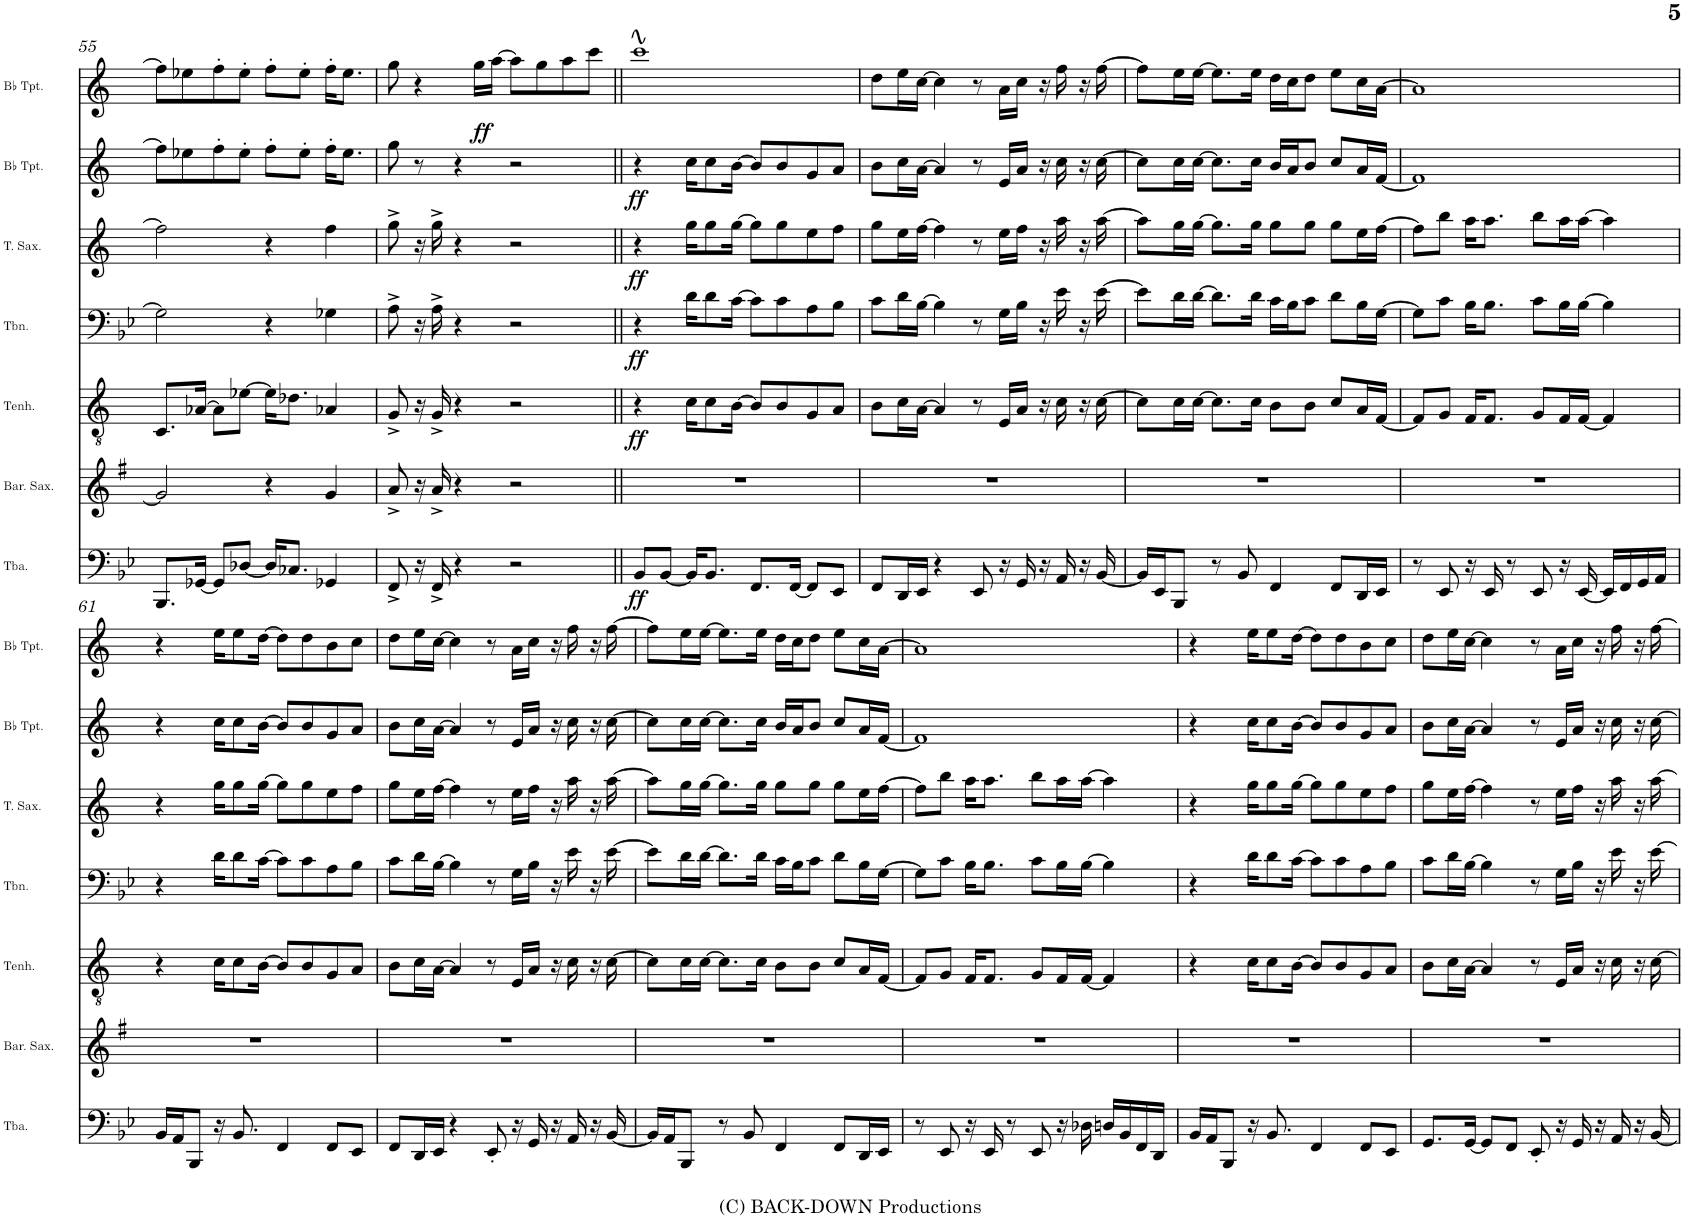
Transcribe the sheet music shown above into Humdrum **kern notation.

**kern	**dynam	**kern	**kern	**dynam	**kern	**dynam	**kern	**dynam	**kern	**dynam	**kern	**dynam
*part7	*part7	*part6	*part5	*part5	*part4	*part4	*part3	*part3	*part2	*part2	*part1	*part1
*staff7	*staff7	*staff6	*staff5	*staff5	*staff4	*staff4	*staff3	*staff3	*staff2	*staff2	*staff1	*staff1
*I"Tuba	*	*I"Baritone Saxophone	*I"Tenorhorn	*	*I"Trombone	*	*I"Tenor Saxophone	*	*I"Bb Trumpet	*	*I"Bb Trumpet	*
*I'Tba.	*	*I'Bar. Sax.	*I'Tenh.	*	*I'Tbn.	*	*I'T. Sax.	*	*I'Bb Tpt.	*	*I'Bb Tpt.	*
!!LO:PB:g=z
*clefF4	*	*clefG2	*clefGv2	*	*clefF4	*	*clefG2	*	*clefG2	*	*clefG2	*
*	*	*Trd12c21	*Trd1c2	*	*	*	*Trd8c14	*	*Trd1c2	*	*Trd1c2	*
*k[b-e-]	*	*k[f#]	*k[]	*	*k[b-e-]	*	*k[]	*	*k[]	*	*k[]	*
*M4/4	*	*M4/4	*M4/4	*	*M4/4	*	*M4/4	*	*M4/4	*	*M4/4	*
=55	=55	=55	=55	=55	=55	=55	=55	=55	=55	=55	=55	=55
8.BBB-/L	.	2g/]	8.C/L	.	2G-\]	.	2ff\]	.	8ff\L]	.	8ff\L]	.
.	.	.	.	.	.	.	.	.	8ee-X\	.	8ee-X\	.
[16GG-X/Jk	.	.	[16A-X/Jk	.	.	.	.	.	.	.	.	.
8GG-/L]	.	.	8A-\L]	.	.	.	.	.	8ff'\	.	8ff'\	.
[8D-X/J	.	.	[8e-X\J	.	.	.	.	.	8ee-'\J	.	8ee-'\J	.
16D-/KL]	.	4r	16e-\KL]	.	4r	.	4r	.	8ff'\L	.	8ff'\L	.
8.C-X/J	.	.	8.d-X\J	.	.	.	.	.	.	.	.	.
.	.	.	.	.	.	.	.	.	8ee-'\J	.	8ee-'\J	.
4GG-X/	.	4g/	4A-X/	.	4G-X\	.	4ff\	.	16ff'\KL	.	16ff'\KL	.
.	.	.	.	.	.	.	.	.	8.ee-\J	.	8.ee-\J	.
=56	=56	=56	=56	=56	=56	=56	=56	=56	=56	=56	=56	=56
8FF^/	.	8a^/	8G^/	.	8A^\	.	8gg^\	.	8gg\	.	8gg\	.
16r	.	16r	16r	.	16r	.	16r	.	8r	.	4r	.
16FF^/	.	16a^/	16G^/	.	16A^\	.	16gg^\	.	.	.	.	.
4r	.	4r	4r	.	4r	.	4r	.	4r	.	.	.
!	!	!	!	!	!	!	!	!	!	!	!	!LO:DY:b
.	.	.	.	.	.	.	.	.	.	.	16gg\LL	ff
.	.	.	.	.	.	.	.	.	.	.	[16aa\JJ	.
2r	.	2r	2r	.	2r	.	2r	.	2r	.	8aa\L]	.
.	.	.	.	.	.	.	.	.	.	.	8gg\	.
.	.	.	.	.	.	.	.	.	.	.	8aa\	.
.	.	.	.	.	.	.	.	.	.	.	8ccc\J	.
=57||	=57||	=57||	=57||	=57||	=57||	=57||	=57||	=57||	=57||	=57||	=57||	=57||
!	!LO:DY:b	!	!	!LO:DY:b	!	!LO:DY:b	!	!LO:DY:b	!	!LO:DY:b	!	!
8BB-/L	ff	1r	4r	ff	4r	ff	4r	ff	4r	ff	1ccc	.
[8BB-/J	.	.	.	.	.	.	.	.	.	.	.	.
16BB-/KL]	.	.	16c\KL	.	16d\KL	.	16gg\KL	.	16cc\KL	.	.	.
8.BB-/J	.	.	8c\	.	8d\	.	8gg\	.	8cc\	.	.	.
.	.	.	[16B\Jk	.	[16c\Jk	.	[16gg\Jk	.	[16b\Jk	.	.	.
8.FF/L	.	.	8B/L]	.	8c\L]	.	8gg\L]	.	8b/L]	.	.	.
.	.	.	8B/	.	8c\	.	8gg\	.	8b/	.	.	.
[16FF/Jk	.	.	.	.	.	.	.	.	.	.	.	.
8FF/L]	.	.	8G/	.	8A\	.	8ee\	.	8g/	.	.	.
8EE-/J	.	.	8A/J	.	8B-\J	.	8ff\J	.	8a/J	.	.	.
=58	=58	=58	=58	=58	=58	=58	=58	=58	=58	=58	=58	=58
8FF/L	.	1r	8B\L	.	8c\L	.	8gg\L	.	8b\L	.	8dd\L	.
16DD/L	.	.	16c\L	.	16d\L	.	16ee\L	.	16cc\L	.	16ee\L	.
16EE-/JJ	.	.	[16A\JJ	.	[16B-\JJ	.	[16ff\JJ	.	[16a\JJ	.	[16cc\JJ	.
4r	.	.	4A/]	.	4B-\]	.	4ff\]	.	4a/]	.	4cc\]	.
8EE-/	.	.	8r	.	8r	.	8r	.	8r	.	8r	.
16r	.	.	16E/LL	.	16G\LL	.	16ee\LL	.	16e/LL	.	16a\LL	.
16GG/	.	.	16A/JJ	.	16B-\JJ	.	16ff\JJ	.	16a/JJ	.	16cc\JJ	.
16r	.	.	16r	.	16r	.	16r	.	16r	.	16r	.
16AA/	.	.	16c\	.	16e-\	.	16aa\	.	16cc\	.	16ff\	.
16r	.	.	16r	.	16r	.	16r	.	16r	.	16r	.
[16BB-/	.	.	[16c\	.	[16e-\	.	[16aa\	.	[16cc\	.	[16ff\	.
=59	=59	=59	=59	=59	=59	=59	=59	=59	=59	=59	=59	=59
16BB-/LL]	.	1r	8c\L]	.	8e-\L]	.	8aa\L]	.	8cc\L]	.	8ff\L]	.
16EE-/J	.	.	.	.	.	.	.	.	.	.	.	.
8BBB-/J	.	.	16c\L	.	16d\L	.	16gg\L	.	16cc\L	.	16ee\L	.
.	.	.	[16c\JJ	.	[16d\JJ	.	[16gg\JJ	.	[16cc\JJ	.	[16ee\JJ	.
8r	.	.	8.c\L]	.	8.d\L]	.	8.gg\L]	.	8.cc\L]	.	8.ee\L]	.
8BB-/	.	.	.	.	.	.	.	.	.	.	.	.
.	.	.	16c\Jk	.	16d\Jk	.	16gg\Jk	.	16cc\Jk	.	16ee\Jk	.
4FF/	.	.	8B\L	.	16c\LL	.	8gg\L	.	16b/LL	.	16dd\LL	.
.	.	.	.	.	16B-\J	.	.	.	16a/J	.	16cc\J	.
.	.	.	8B\J	.	8c\J	.	8gg\J	.	8b/J	.	8dd\J	.
8FF/L	.	.	8c/L	.	8d\L	.	8gg\L	.	8cc/L	.	8ee\L	.
16DD/L	.	.	16A/L	.	16B-\L	.	16ee\L	.	16a/L	.	16cc\L	.
16EE-/JJ	.	.	[16F/JJ	.	[16G\JJ	.	[16ff\JJ	.	[16f/JJ	.	[16a\JJ	.
=60	=60	=60	=60	=60	=60	=60	=60	=60	=60	=60	=60	=60
8r	.	1r	8F/L]	.	8G\L]	.	8ff\L]	.	1f]	.	1a]	.
8EE-/	.	.	8G/J	.	8c\J	.	8bb\J	.	.	.	.	.
16r	.	.	16F/KL	.	16B-\KL	.	16aa\KL	.	.	.	.	.
16EE-/	.	.	8.F/J	.	8.B-\J	.	8.aa\J	.	.	.	.	.
8r	.	.	.	.	.	.	.	.	.	.	.	.
8EE-/	.	.	8G/L	.	8c\L	.	8bb\L	.	.	.	.	.
16r	.	.	16F/L	.	16B-\L	.	16aa\L	.	.	.	.	.
[16EE-/	.	.	[16F/JJ	.	[16B-\JJ	.	[16aa\JJ	.	.	.	.	.
16EE-/LL]	.	.	4F/]	.	4B-\]	.	4aa\]	.	.	.	.	.
16FF/	.	.	.	.	.	.	.	.	.	.	.	.
16GG/	.	.	.	.	.	.	.	.	.	.	.	.
16AA/JJ	.	.	.	.	.	.	.	.	.	.	.	.
!!LO:LB:g=z
=61	=61	=61	=61	=61	=61	=61	=61	=61	=61	=61	=61	=61
16BB-/LL	.	1r	4r	.	4r	.	4r	.	4r	.	4r	.
16AA/J	.	.	.	.	.	.	.	.	.	.	.	.
8BBB-/J	.	.	.	.	.	.	.	.	.	.	.	.
16r	.	.	16c\KL	.	16d\KL	.	16gg\KL	.	16cc\KL	.	16ee\KL	.
8.BB-/	.	.	8c\	.	8d\	.	8gg\	.	8cc\	.	8ee\	.
.	.	.	[16B\Jk	.	[16c\Jk	.	[16gg\Jk	.	[16b\Jk	.	[16dd\Jk	.
4FF/	.	.	8B/L]	.	8c\L]	.	8gg\L]	.	8b/L]	.	8dd\L]	.
.	.	.	8B/	.	8c\	.	8gg\	.	8b/	.	8dd\	.
8FF/L	.	.	8G/	.	8A\	.	8ee\	.	8g/	.	8b\	.
8EE-/J	.	.	8A/J	.	8B-\J	.	8ff\J	.	8a/J	.	8cc\J	.
=62	=62	=62	=62	=62	=62	=62	=62	=62	=62	=62	=62	=62
8FF/L	.	1r	8B\L	.	8c\L	.	8gg\L	.	8b\L	.	8dd\L	.
16DD/L	.	.	16c\L	.	16d\L	.	16ee\L	.	16cc\L	.	16ee\L	.
16EE-/JJ	.	.	[16A\JJ	.	[16B-\JJ	.	[16ff\JJ	.	[16a\JJ	.	[16cc\JJ	.
4r	.	.	4A/]	.	4B-\]	.	4ff\]	.	4a/]	.	4cc\]	.
8EE-'/	.	.	8r	.	8r	.	8r	.	8r	.	8r	.
16r	.	.	16E/LL	.	16G\LL	.	16ee\LL	.	16e/LL	.	16a\LL	.
16GG/	.	.	16A/JJ	.	16B-\JJ	.	16ff\JJ	.	16a/JJ	.	16cc\JJ	.
16r	.	.	16r	.	16r	.	16r	.	16r	.	16r	.
16AA/	.	.	16c\	.	16e-\	.	16aa\	.	16cc\	.	16ff\	.
16r	.	.	16r	.	16r	.	16r	.	16r	.	16r	.
[16BB-/	.	.	[16c\	.	[16e-\	.	[16aa\	.	[16cc\	.	[16ff\	.
=63	=63	=63	=63	=63	=63	=63	=63	=63	=63	=63	=63	=63
16BB-/LL]	.	1r	8c\L]	.	8e-\L]	.	8aa\L]	.	8cc\L]	.	8ff\L]	.
16AA/J	.	.	.	.	.	.	.	.	.	.	.	.
8BBB-/J	.	.	16c\L	.	16d\L	.	16gg\L	.	16cc\L	.	16ee\L	.
.	.	.	[16c\JJ	.	[16d\JJ	.	[16gg\JJ	.	[16cc\JJ	.	[16ee\JJ	.
8r	.	.	8.c\L]	.	8.d\L]	.	8.gg\L]	.	8.cc\L]	.	8.ee\L]	.
8BB-/	.	.	.	.	.	.	.	.	.	.	.	.
.	.	.	16c\Jk	.	16d\Jk	.	16gg\Jk	.	16cc\Jk	.	16ee\Jk	.
4FF/	.	.	8B\L	.	16c\LL	.	8gg\L	.	16b/LL	.	16dd\LL	.
.	.	.	.	.	16B-\J	.	.	.	16a/J	.	16cc\J	.
.	.	.	8B\J	.	8c\J	.	8gg\J	.	8b/J	.	8dd\J	.
8FF/L	.	.	8c/L	.	8d\L	.	8gg\L	.	8cc/L	.	8ee\L	.
16DD/L	.	.	16A/L	.	16B-\L	.	16ee\L	.	16a/L	.	16cc\L	.
16EE-/JJ	.	.	[16F/JJ	.	[16G\JJ	.	[16ff\JJ	.	[16f/JJ	.	[16a\JJ	.
=64	=64	=64	=64	=64	=64	=64	=64	=64	=64	=64	=64	=64
8r	.	1r	8F/L]	.	8G\L]	.	8ff\L]	.	1f]	.	1a]	.
8EE-/	.	.	8G/J	.	8c\J	.	8bb\J	.	.	.	.	.
16r	.	.	16F/KL	.	16B-\KL	.	16aa\KL	.	.	.	.	.
16EE-/	.	.	8.F/J	.	8.B-\J	.	8.aa\J	.	.	.	.	.
8r	.	.	.	.	.	.	.	.	.	.	.	.
8EE-/	.	.	8G/L	.	8c\L	.	8bb\L	.	.	.	.	.
16r	.	.	16F/L	.	16B-\L	.	16aa\L	.	.	.	.	.
16D-X\	.	.	[16F/JJ	.	[16B-\JJ	.	[16aa\JJ	.	.	.	.	.
16Dn/LL	.	.	4F/]	.	4B-\]	.	4aa\]	.	.	.	.	.
16BB-/	.	.	.	.	.	.	.	.	.	.	.	.
16FF/	.	.	.	.	.	.	.	.	.	.	.	.
16DD/JJ	.	.	.	.	.	.	.	.	.	.	.	.
=65	=65	=65	=65	=65	=65	=65	=65	=65	=65	=65	=65	=65
16BB-/LL	.	1r	4r	.	4r	.	4r	.	4r	.	4r	.
16AA/J	.	.	.	.	.	.	.	.	.	.	.	.
8BBB-/J	.	.	.	.	.	.	.	.	.	.	.	.
16r	.	.	16c\KL	.	16d\KL	.	16gg\KL	.	16cc\KL	.	16ee\KL	.
8.BB-/	.	.	8c\	.	8d\	.	8gg\	.	8cc\	.	8ee\	.
.	.	.	[16B\Jk	.	[16c\Jk	.	[16gg\Jk	.	[16b\Jk	.	[16dd\Jk	.
4FF/	.	.	8B/L]	.	8c\L]	.	8gg\L]	.	8b/L]	.	8dd\L]	.
.	.	.	8B/	.	8c\	.	8gg\	.	8b/	.	8dd\	.
8FF/L	.	.	8G/	.	8A\	.	8ee\	.	8g/	.	8b\	.
8EE-/J	.	.	8A/J	.	8B-\J	.	8ff\J	.	8a/J	.	8cc\J	.
=66	=66	=66	=66	=66	=66	=66	=66	=66	=66	=66	=66	=66
8.GG/L	.	1r	8B\L	.	8c\L	.	8gg\L	.	8b\L	.	8dd\L	.
.	.	.	16c\L	.	16d\L	.	16ee\L	.	16cc\L	.	16ee\L	.
[16GG/Jk	.	.	[16A\JJ	.	[16B-\JJ	.	[16ff\JJ	.	[16a\JJ	.	[16cc\JJ	.
8GG/L]	.	.	4A/]	.	4B-\]	.	4ff\]	.	4a/]	.	4cc\]	.
8FF/J	.	.	.	.	.	.	.	.	.	.	.	.
8EE-'/	.	.	8r	.	8r	.	8r	.	8r	.	8r	.
16r	.	.	16E/LL	.	16G\LL	.	16ee\LL	.	16e/LL	.	16a\LL	.
16GG/	.	.	16A/JJ	.	16B-\JJ	.	16ff\JJ	.	16a/JJ	.	16cc\JJ	.
16r	.	.	16r	.	16r	.	16r	.	16r	.	16r	.
16AA/	.	.	16c\	.	16e-\	.	16aa\	.	16cc\	.	16ff\	.
16r	.	.	16r	.	16r	.	16r	.	16r	.	16r	.
[16BB-/	.	.	[16c\	.	[16e-\	.	[16aa\	.	[16cc\	.	[16ff\	.
=	=	=	=	=	=	=	=	=	=	=	=	=
*-	*-	*-	*-	*-	*-	*-	*-	*-	*-	*-	*-	*-
